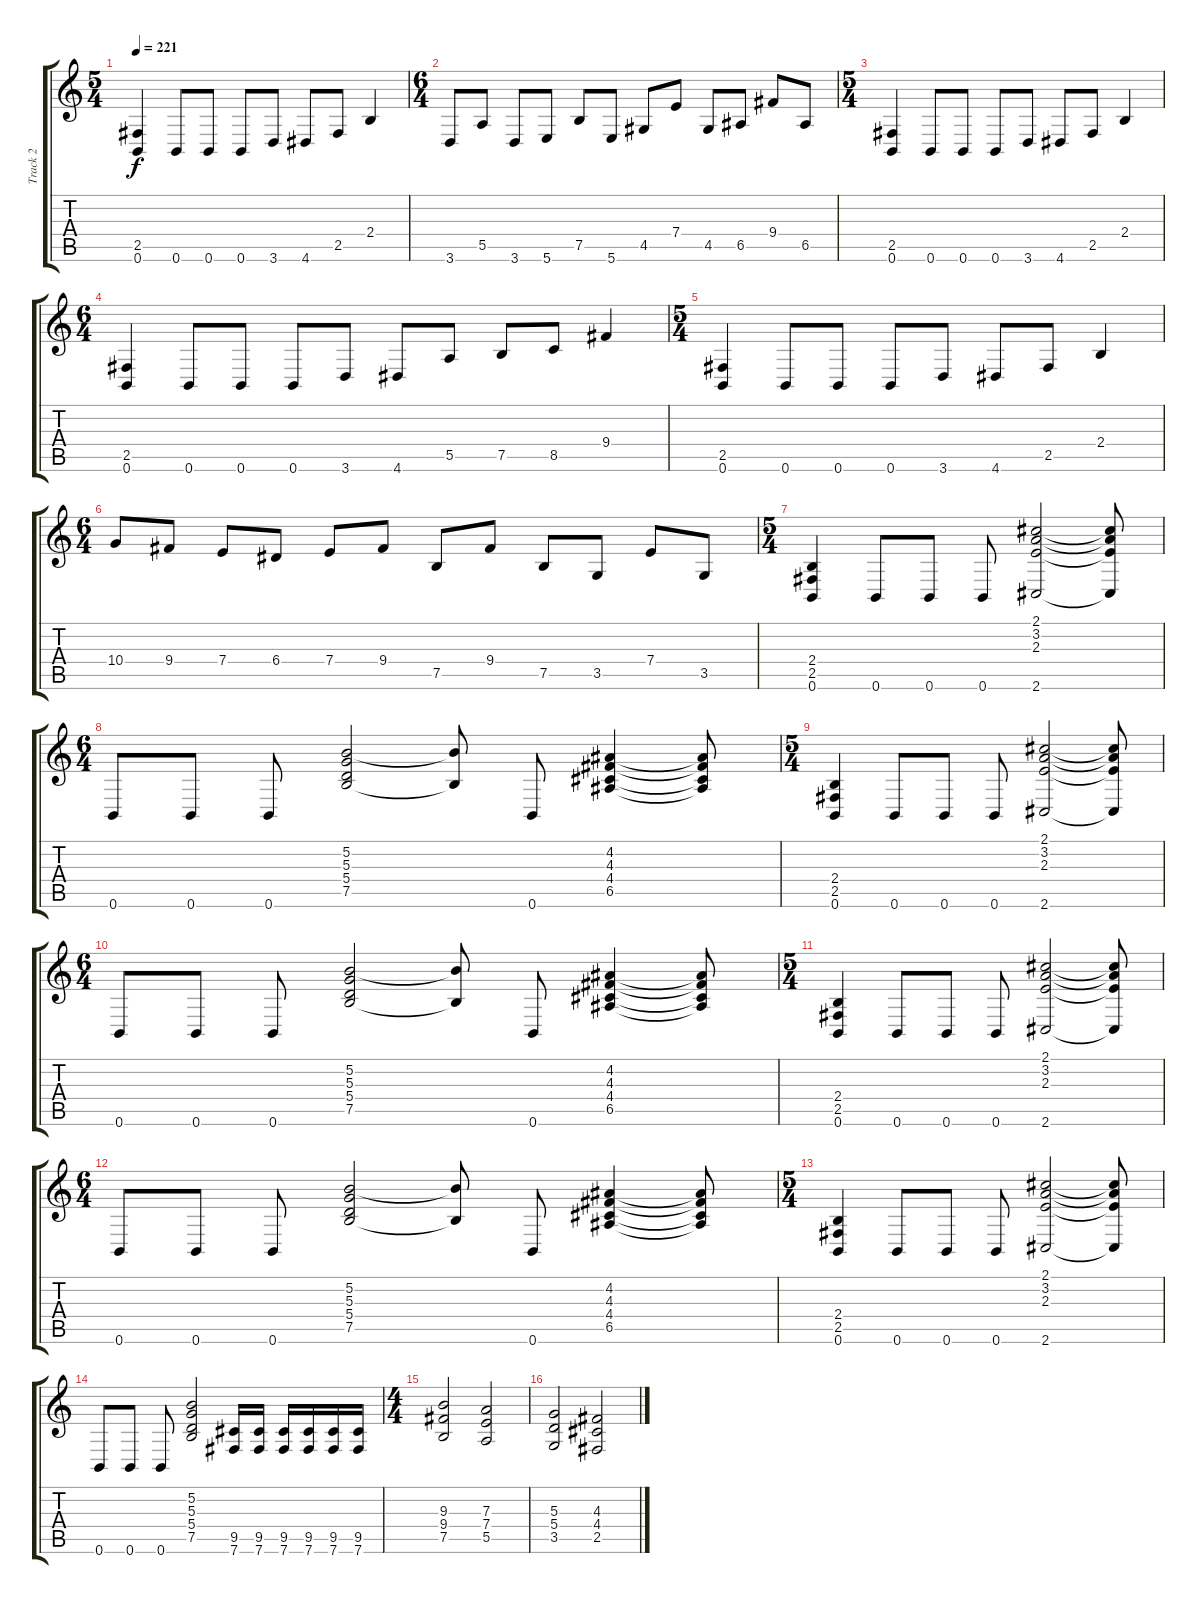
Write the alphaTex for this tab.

\track ("Track 2" "Track 2") {instrument distortionguitar}
\staff {score tabs}
\tuning (B3 Gb3 D3 A2 E2 B1) {hide}
\ts (5 4)
\tempo 221
\clef g2
\ks c
(2.5 0.6).4{dy f} 0.6.8 0.6.8 0.6.8 3.6.8 4.6.8 2.5.8 2.4.4 |
\ts (6 4)
3.6.8 5.5.8 3.6.8 5.6.8 7.5.8 5.6.8 4.5.8 7.4.8 4.5.8 6.5.8 9.4.8 6.5.8 |
\ts (5 4)
(2.5 0.6).4 0.6.8 0.6.8 0.6.8 3.6.8 4.6.8 2.5.8 2.4.4 |
\ts (6 4)
(2.5 0.6).4 0.6.8 0.6.8 0.6.8 3.6.8 4.6.8 5.5.8 7.5.8 8.5.8 9.4.4 |
\ts (5 4)
(2.5 0.6).4 0.6.8 0.6.8 0.6.8 3.6.8 4.6.8 2.5.8 2.4.4 |
\ts (6 4)
10.4.8 9.4.8 7.4.8 6.4.8 7.4.8 9.4.8 7.5.8 9.4.8 7.5.8 3.5.8 7.4.8 3.5.8 |
\ts (5 4)
(2.4 2.5 0.6).4 0.6.8 0.6.8 0.6.8 (2.1 3.2 2.3 2.6).2 (2.1{t} 3.2{t} 2.3{t} 2.6{t}).8 |
\ts (6 4)
0.6.8 0.6.8 0.6.8 (5.2 5.3 5.4 7.5).2 (5.2{t} 7.5{t}).8 0.6.8 (4.2 4.3 4.4 6.5).4 (4.2{t} 4.3{t} 4.4{t} 6.5{t}).8 |
\ts (5 4)
(2.4 2.5 0.6).4 0.6.8 0.6.8 0.6.8 (2.1 3.2 2.3 2.6).2 (2.1{t} 3.2{t} 2.3{t} 2.6{t}).8 |
\ts (6 4)
0.6.8 0.6.8 0.6.8 (5.2 5.3 5.4 7.5).2 (5.2{t} 7.5{t}).8 0.6.8 (4.2 4.3 4.4 6.5).4 (4.2{t} 4.3{t} 4.4{t} 6.5{t}).8 |
\ts (5 4)
(2.4 2.5 0.6).4 0.6.8 0.6.8 0.6.8 (2.1 3.2 2.3 2.6).2 (2.1{t} 3.2{t} 2.3{t} 2.6{t}).8 |
\ts (6 4)
0.6.8 0.6.8 0.6.8 (5.2 5.3 5.4 7.5).2 (5.2{t} 7.5{t}).8 0.6.8 (4.2 4.3 4.4 6.5).4 (4.2{t} 4.3{t} 4.4{t} 6.5{t}).8 |
\ts (5 4)
(2.4 2.5 0.6).4 0.6.8 0.6.8 0.6.8 (2.1 3.2 2.3 2.6).2 (2.1{t} 3.2{t} 2.3{t} 2.6{t}).8 |
0.6.8 0.6.8 0.6.8 (5.2 5.3 5.4 7.5).2 (9.5 7.6).16 (9.5 7.6).16 (9.5 7.6).16 (9.5 7.6).16 (9.5 7.6).16 (9.5 7.6).16 |
\ts (4 4)
(9.3 9.4 7.5).2 (7.3 7.4 5.5).2 |
(5.3 5.4 3.5).2 (4.3 4.4 2.5).2
